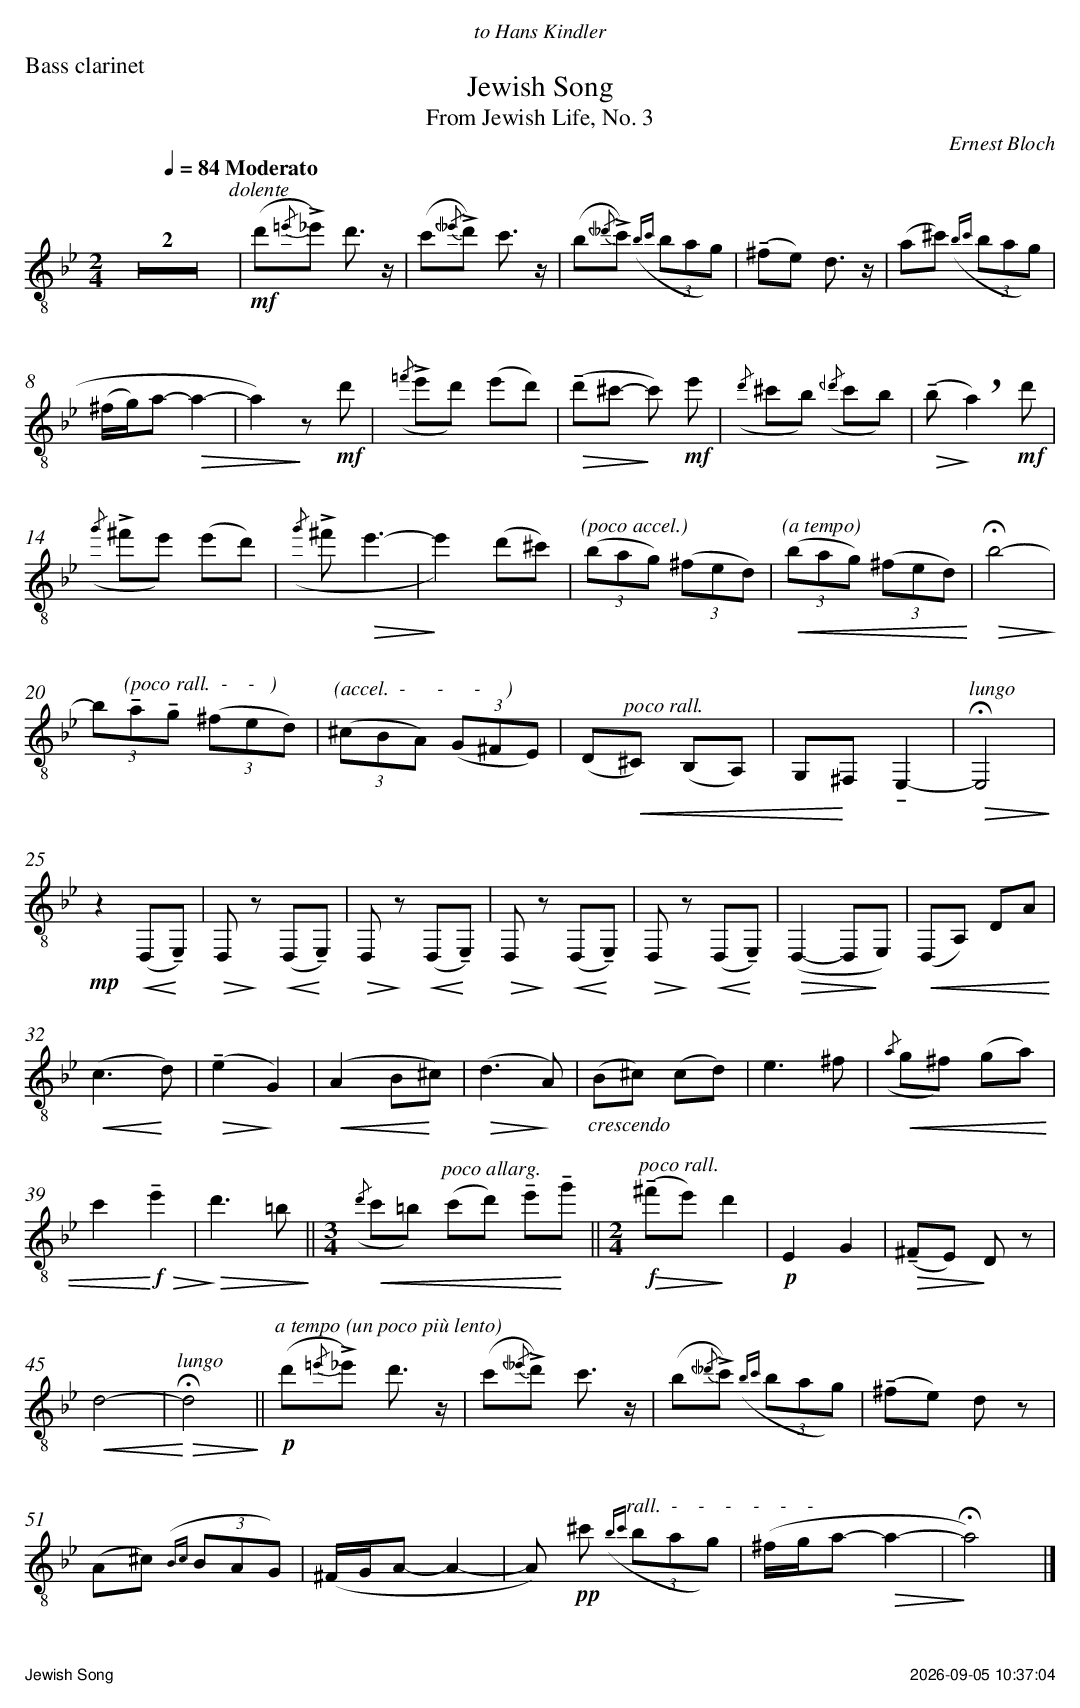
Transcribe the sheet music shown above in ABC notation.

X:1
%%textoption center
%%text $1to Hans Kindler
%%textoption left
%%text Bass clarinet
T:Jewish Song
T:From Jewish Life, No. 3
C:Ernest Bloch
M:2/4
L:1/8
Q:1/4=84 " Moderato"
K:Bbmaj clef=treble_8
Z2 "^dolente"| !mf!(d{/=e}!>!_e) d3/2 z/2 | (c{/_3/e}!>!d) c3/2 z/2 | (B{/_3/d}!>!c) (3({Bc}BAG) | (!tenuto!^FE) D3/2 z/2 | (A^c) (3({Bc}BAG) |
(^F/2G/2)A- !>(!A2- | A2) !>)!z !mf!d | ({/=f}!>!ed) (ed) | !>(!(!tenuto!d^c- !>)!c) !mf!e | ({/d}^cB) ({/_/d}cB) | !>(!(!tenuto!B !>)!!breath!A2) !mf!d |
({/g}!>!^fe) (ed) | ({/g}!>!^f!>(!e3- | !>)!e2) (d^c) | "^(poco accel.)"(3(BAG) (3(^FED) | "^(a tempo)"!<(!(3(BAG) (3(^FED) !<)!| !>(!!fermata!B4- !>)!|
(3B"^(poco rall.  -    -   )"!tenuto!A!tenuto!G (3(^FED) | "^(accel.  -      -      -     )"(3(^CB,A,) (3(G,^F,E,) | (D,"^poco rall."!<(!^C,) (B,,A,,) | G,,!<)!^F,, !tenuto!E,,2- | "^lungo"!>(!!fermata!E,,4 !>)!|
!mp! z2 !<(!(D,,!<)!!tenuto!E,,) | !>(!D,, !>)!z !<(!(D,,!<)!!tenuto!E,,) | !>(!D,, !>)!z !<(!(D,,!<)!!tenuto!E,,) | !>(!D,, !>)!z !<(!(D,,!<)!!tenuto!E,,) | !>(!D,, !>)!z !<(!(D,,!<)!!tenuto!E,,) | !>(!(D,,2- D,,!>)!E,,) | !<(!(D,,A,,) D,A, !<)!|
!<(!(C3 !<)!D) | !>(!(!tenuto!E2 !>)!G,2) | !<(!(A,2 B,!<)!^C) | !>(!(D3 !>)!A,) | "_crescendo"(B,^C) (CD) | E3 ^F | !<(!({/A}G^F) (GA) |
c2 !<)!!f!!>(!!tenuto!e2 | !>)!!>(!d3 =B !>)!|| [M:3/4]!<(!({/d}c=B) "^poco allarg."(cd) !tenuto!e!tenuto!!<)!g ||[M:2/4]!>(!!f!"^poco rall."(!tenuto!^fe) !>)!d2 | !p!E,2 G,2 | !>(!(!tenuto!^F,E,) !>)!D, z |
!<(!D4- | !<)!!>(!"^lungo"!fermata!D4 !>)!|| "^a tempo (un poco più lento)"!p!(d{/=e}!>!_e) d3/2 z/2 | (c{/_3/e}!>!d) c3/2 z/2 | (B{/_3/d}!>!c) (3({Bc}BAG) | (!tenuto!^FE) D z |
(A,^C) (3('{B,C}B,A,G,) | (^F,/2G,/2A,- A,2- | A,) !pp!^c "^rall.  -    -    -    -    -    -"(3({Bc}BAG) | (^F/2G/2A- !>(!A2- | !>)!!fermata!A4) |]
